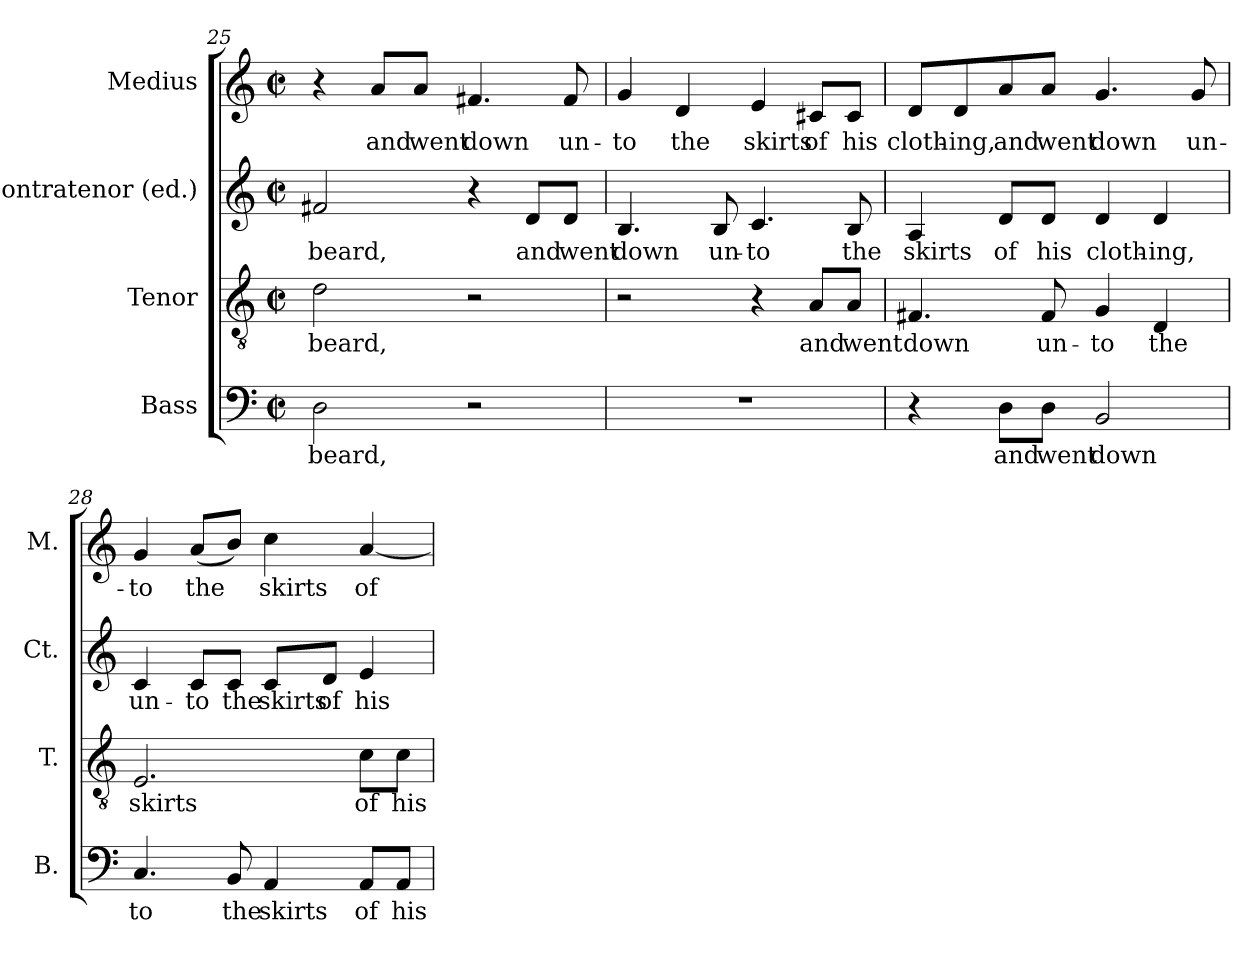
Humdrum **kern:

**kern	**text	**kern	**text	**kern	**text	**kern	**text
*part4	*part4	*part3	*part3	*part2	*part2	*part1	*part1
*staff4	*staff4	*staff3	*staff3	*staff2	*staff2	*staff1	*staff1
*I"Bass	*	*I"Tenor	*	*I"Contratenor (ed.)	*	*I"Medius	*
*I'B.	*	*I'T.	*	*I'Ct.	*	*I'M.	*
*clefF4	*	*clefGv2	*	*clefG2	*	*clefG2	*
*	*	*ITrd7c12	*	*	*	*	*
*k[]	*	*k[]	*	*k[]	*	*k[]	*
*C:	*	*C:	*	*C:	*	*C:	*
*M2/2	*	*M2/2	*	*M2/2	*	*M2/2	*
*met(c|)	*	*met(c|)	*	*met(c|)	*	*met(c|)	*
=25	=25	=25	=25	=25	=25	=25	=25
!	!LO:LY:b:color=#000000	!	!	!	!	!	!
!	!	!	!LO:LY:b:color=#000000	!	!	!	!
!	!	!	!	!	!LO:LY:b:color=#000000	!	!
2Di\	beard,	2Di\	beard,	2f#Xi/	beard,	4r	.
!	!	!	!	!	!	!	!LO:LY:b:color=#000000
.	.	.	.	.	.	8ai/L	and
!	!	!	!	!	!	!	!LO:LY:b:color=#000000
.	.	.	.	.	.	8ai/J	went
!	!	!	!	!	!	!	!LO:LY:b:color=#000000
2r	.	2r	.	4r	.	4.f#Xi/	down
!	!	!	!	!	!LO:LY:b:color=#000000	!	!
.	.	.	.	8di/L	and	.	.
!	!	!	!	!	!LO:LY:b:color=#000000	!	!
!	!	!	!	!	!	!	!LO:LY:b:color=#000000
.	.	.	.	8di/J	went	8f#i/	un-
!!LO:PB:g=z
=26	=26	=26	=26	=26	=26	=26	=26
!	!	!	!	!	!LO:LY:b:color=#000000	!	!
!	!	!	!	!	!	!	!LO:LY:b:color=#000000
1r	.	2r	.	4.Bi/	down	4gi/	-to
!	!	!	!	!	!	!	!LO:LY:b:color=#000000
.	.	.	.	.	.	4di/	the
!	!	!	!	!	!LO:LY:b:color=#000000	!	!
.	.	.	.	8Bi/	un-	.	.
!	!	!	!	!	!LO:LY:b:color=#000000	!	!
!	!	!	!	!	!	!	!LO:LY:b:color=#000000
.	.	4r	.	4.ci/	-to	4ei/	skirts
!	!	!	!LO:LY:b:color=#000000	!	!	!	!
!	!	!	!	!	!	!	!LO:LY:b:color=#000000
.	.	8AAi/L	and	.	.	8c#Xi/L	of
!	!	!	!LO:LY:b:color=#000000	!	!	!	!
!	!	!	!	!	!LO:LY:b:color=#000000	!	!
!	!	!	!	!	!	!	!LO:LY:b:color=#000000
.	.	8AAi/J	went	8Bi/	the	8c#i/J	his
=27	=27	=27	=27	=27	=27	=27	=27
!	!	!	!LO:LY:b:color=#000000	!	!	!	!
!	!	!	!	!	!LO:LY:b:color=#000000	!	!
!	!	!	!	!	!	!	!LO:LY:b:color=#000000
4r	.	4.FF#Xi/	down	4Ai/	skirts	8di/L	cloth-
!	!	!	!	!	!	!	!LO:LY:b:color=#000000
.	.	.	.	.	.	8di/	-ing,
!	!LO:LY:b:color=#000000	!	!	!	!	!	!
!	!	!	!	!	!LO:LY:b:color=#000000	!	!
!	!	!	!	!	!	!	!LO:LY:b:color=#000000
8Di\L	and	.	.	8di/L	of	8ai/	and
!	!LO:LY:b:color=#000000	!	!	!	!	!	!
!	!	!	!LO:LY:b:color=#000000	!	!	!	!
!	!	!	!	!	!LO:LY:b:color=#000000	!	!
!	!	!	!	!	!	!	!LO:LY:b:color=#000000
8Di\J	went	8FF#i/	un-	8di/J	his	8ai/J	went
!	!LO:LY:b:color=#000000	!	!	!	!	!	!
!	!	!	!LO:LY:b:color=#000000	!	!	!	!
!	!	!	!	!	!LO:LY:b:color=#000000	!	!
!	!	!	!	!	!	!	!LO:LY:b:color=#000000
2BBi/	down	4GGi/	-to	4di/	cloth-	4.gi/	down
!	!	!	!LO:LY:b:color=#000000	!	!	!	!
!	!	!	!	!	!LO:LY:b:color=#000000	!	!
.	.	4DDi/	the	4di/	-ing,	.	.
!	!	!	!	!	!	!	!LO:LY:b:color=#000000
.	.	.	.	.	.	8gi/	un-
=28	=28	=28	=28	=28	=28	=28	=28
!	!LO:LY:b:color=#000000	!	!	!	!	!	!
!	!	!	!LO:LY:b:color=#000000	!	!	!	!
!	!	!	!	!	!LO:LY:b:color=#000000	!	!
!	!	!	!	!	!	!	!LO:LY:b:color=#000000
4.Ci/	to	2.EEi/	skirts	4ci/	un-	4gi/	-to
!	!	!	!	!	!LO:LY:b:color=#000000	!	!
!	!	!	!	!	!	!	!LO:LY:b:color=#000000
.	.	.	.	8ci/L	-to	(8ai/L	the
!	!LO:LY:b:color=#000000	!	!	!	!	!	!
!	!	!	!	!	!LO:LY:b:color=#000000	!	!
8BBi/	the	.	.	8ci/J	the	8bi/J)	.
!	!LO:LY:b:color=#000000	!	!	!	!	!	!
!	!	!	!	!	!LO:LY:b:color=#000000	!	!
!	!	!	!	!	!	!	!LO:LY:b:color=#000000
4AAi/	skirts	.	.	8ci/L	skirts	4cci\	skirts
!	!	!	!	!	!LO:LY:b:color=#000000	!	!
.	.	.	.	8di/J	of	.	.
!	!LO:LY:b:color=#000000	!	!	!	!	!	!
!	!	!	!LO:LY:b:color=#000000	!	!	!	!
!	!	!	!	!	!LO:LY:b:color=#000000	!	!
!	!	!	!	!	!	!	!LO:LY:b:color=#000000
8AAi/L	of	8Ci\L	of	4ei/	his	[<4ai/	of
!	!LO:LY:b:color=#000000	!	!	!	!	!	!
!	!	!	!LO:LY:b:color=#000000	!	!	!	!
8AAi/J	his	8Ci\J	his	.	.	.	.
=	=	=	=	=	=	=	=
*-	*-	*-	*-	*-	*-	*-	*-
